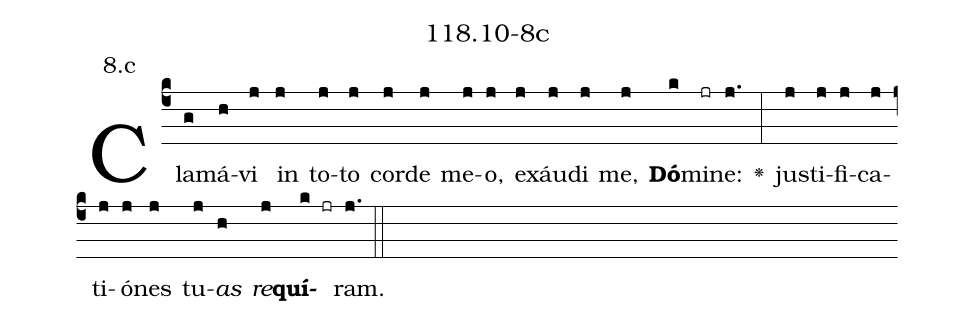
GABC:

name: 118.10-8c;
annotation: 8.c;
%%
(c4)Cla(g)má(h)vi(j) in(j) to(j)to(j) cor(j)de(j) me(j)o,(j) ex(j)áu(j)di(j) me,(j) <b>Dó</b>(k)mi(jr)ne:(j.) <v>\greheightstar</v>(:) jus(j)ti(j)fi(j)ca(j)ti(j)ó(j)nes(j) tu(j)<i>as</i>(h) <i>re</i>(j)<b>quí</b>(k jr)ram.(j.) (::)


%E(j) u(j) o(h) u(j) a(k) e.(j.) (::)
